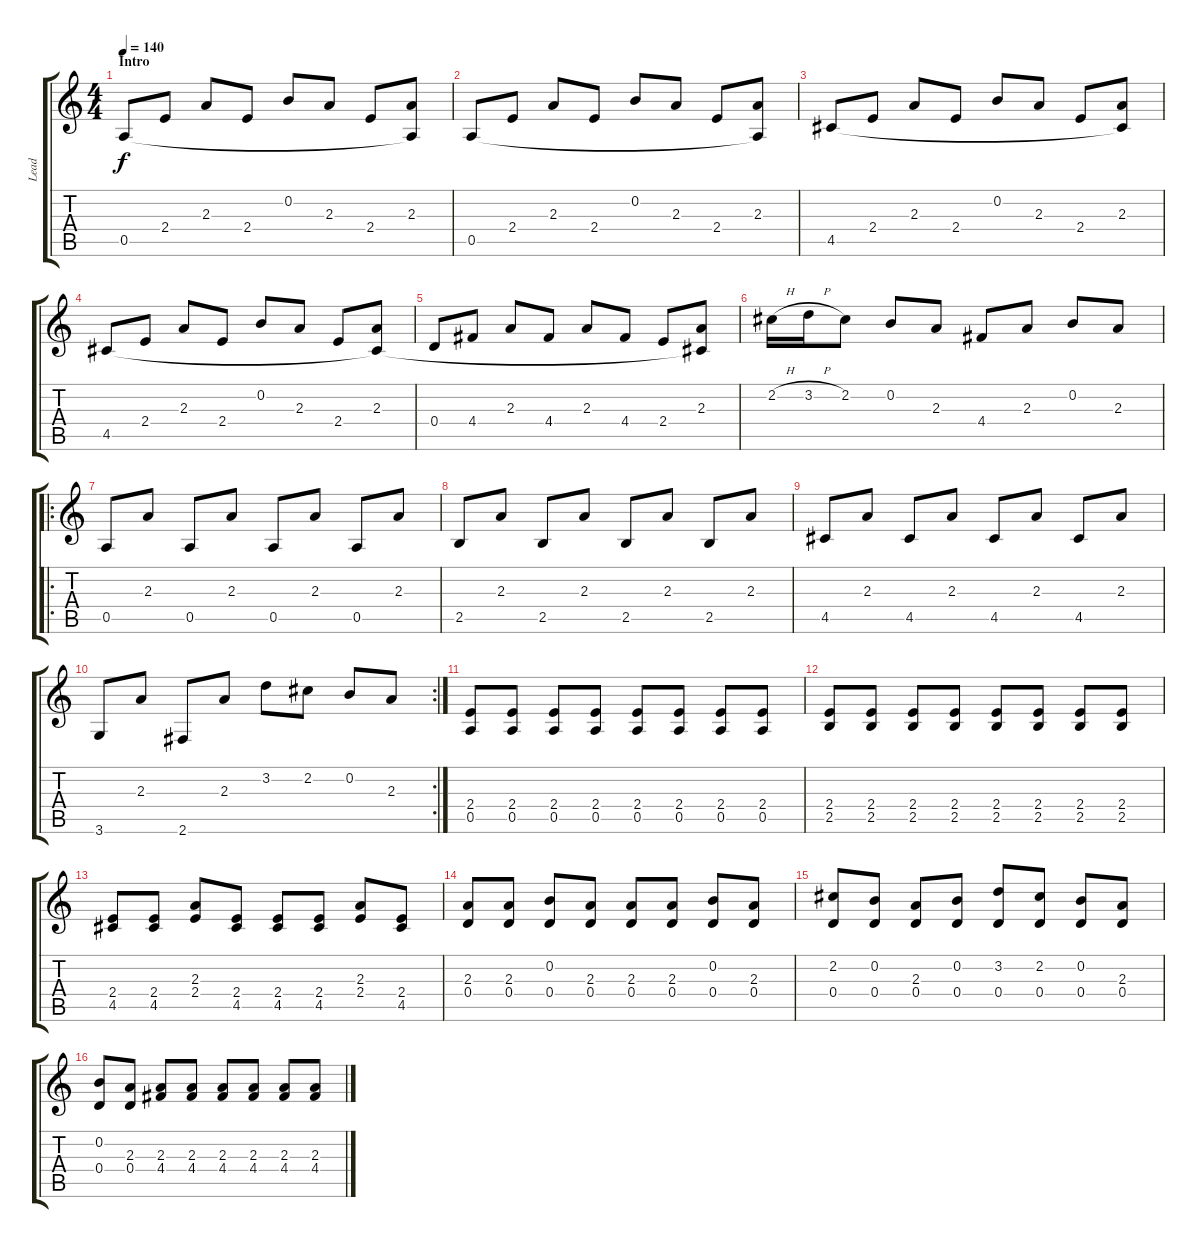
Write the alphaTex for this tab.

\track ("Lead" "Lead") {instrument acousticguitarsteel}
\staff {score tabs}
\tuning (E4 B3 G3 D3 A2 E2) {hide}
\ts (4 4)
\section ("" "Intro")
\tempo 140
\clef g2
\ks c
0.5.8{dy f instrument acousticguitarsteel} 2.4.8 2.3.8 2.4.8 0.2.8 2.3.8 2.4.8 (2.3 0.5{t}).8 |
0.5.8 2.4.8 2.3.8 2.4.8 0.2.8 2.3.8 2.4.8 (2.3 0.5{t}).8 |
4.5.8 2.4.8 2.3.8 2.4.8 0.2.8 2.3.8 2.4.8 (2.3 4.5{t}).8 |
4.5.8 2.4.8 2.3.8 2.4.8 0.2.8 2.3.8 2.4.8 (2.3 4.5{t}).8 |
0.4.8 4.4.8 2.3.8 4.4.8 2.3.8 4.4.8 2.4.8 (2.3 4.5{t}).8 |
2.2{h}.16 3.2{h}.16 2.2.8 0.2.8 2.3.8 4.4.8 2.3.8 0.2.8 2.3.8 |
\ro
0.5.8 2.3.8 0.5.8 2.3.8 0.5.8 2.3.8 0.5.8 2.3.8 |
2.5.8 2.3.8 2.5.8 2.3.8 2.5.8 2.3.8 2.5.8 2.3.8 |
4.5.8 2.3.8 4.5.8 2.3.8 4.5.8 2.3.8 4.5.8 2.3.8 |
\rc 2
3.6.8 2.3.8 2.6.8 2.3.8 3.2.8 2.2.8 0.2.8 2.3.8 |
(2.4 0.5).8 (2.4 0.5).8 (2.4 0.5).8 (2.4 0.5).8 (2.4 0.5).8 (2.4 0.5).8 (2.4 0.5).8 (2.4 0.5).8 |
(2.4 2.5).8 (2.4 2.5).8 (2.4 2.5).8 (2.4 2.5).8 (2.4 2.5).8 (2.4 2.5).8 (2.4 2.5).8 (2.4 2.5).8 |
(2.4 4.5).8 (2.4 4.5).8 (2.3 2.4).8 (2.4 4.5).8 (2.4 4.5).8 (2.4 4.5).8 (2.3 2.4).8 (2.4 4.5).8 |
(2.3 0.4).8 (2.3 0.4).8 (0.2 0.4).8 (2.3 0.4).8 (2.3 0.4).8 (2.3 0.4).8 (0.2 0.4).8 (2.3 0.4).8 |
(2.2 0.4).8 (0.2 0.4).8 (2.3 0.4).8 (0.2 0.4).8 (3.2 0.4).8 (2.2 0.4).8 (0.2 0.4).8 (2.3 0.4).8 |
(0.2 0.4).8 (2.3 0.4).8 (2.3 4.4).8 (2.3 4.4).8 (2.3 4.4).8 (2.3 4.4).8 (2.3 4.4).8 (2.3 4.4).8
